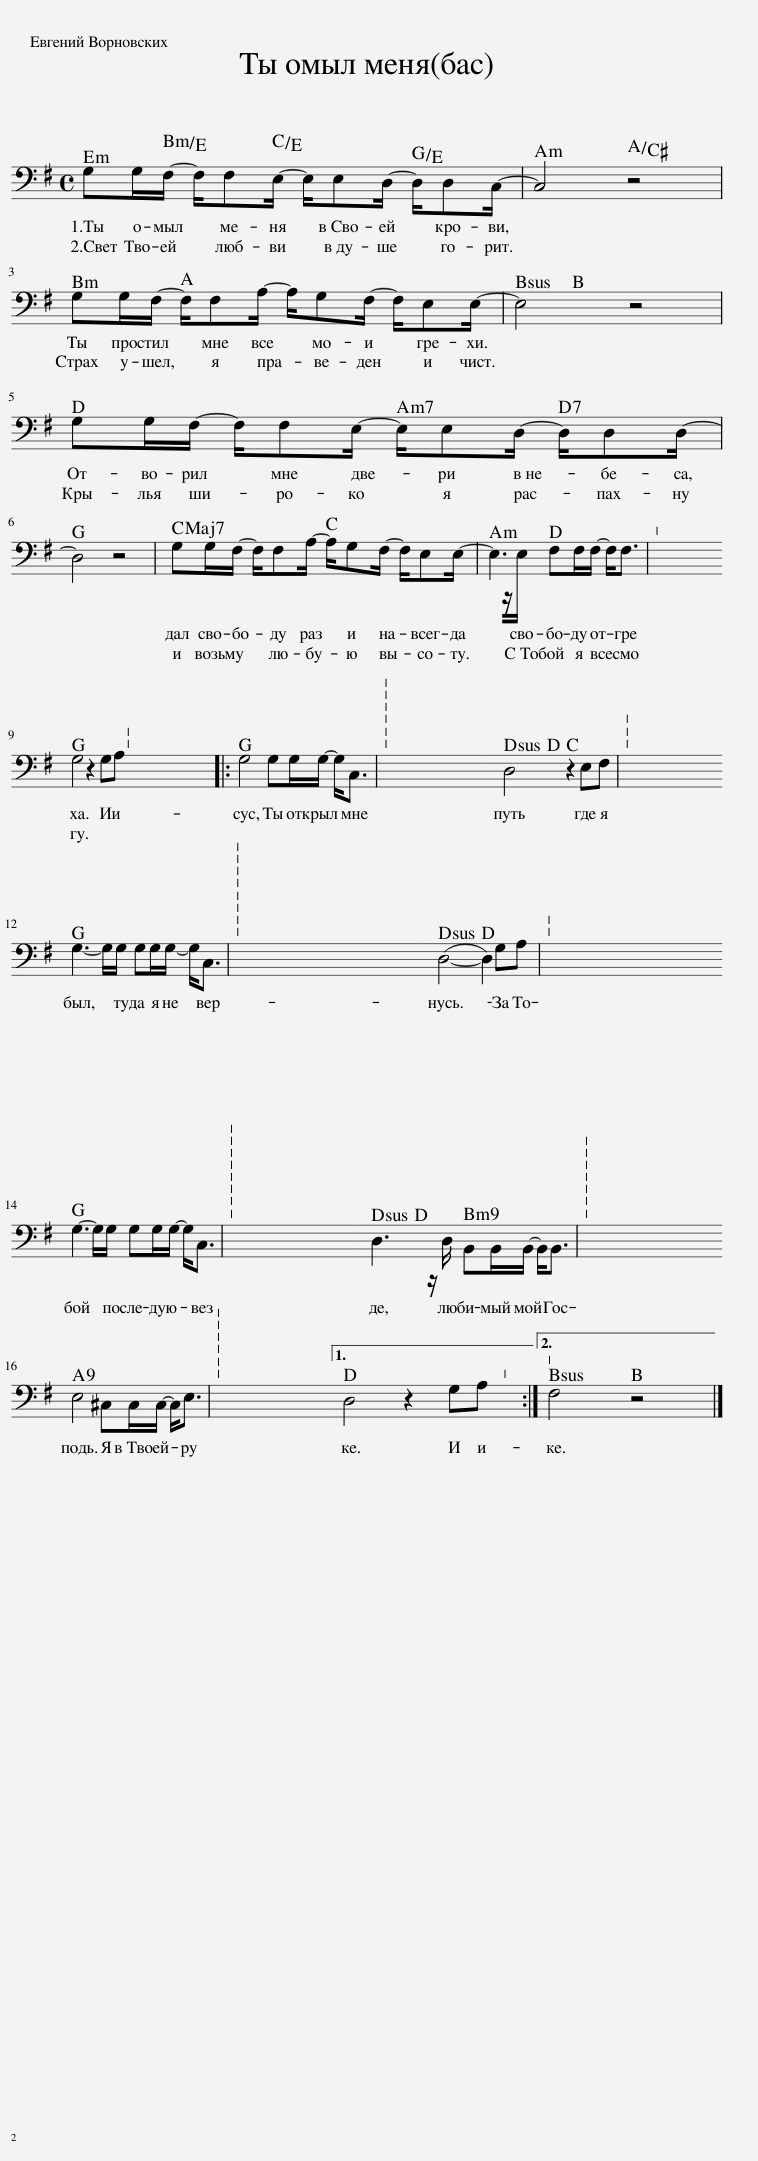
X:1
L:1/8
M:4/4
I:linebreak $
K:G
V:1 bass
V:1
 G,G,/F,/- F,/F,E,/- E,/E,D,/- D,/D,C,/- | C,4 z4 |$ G,G,/F,/- F,/F,A,/- A,/G,F,/- F,/E,E,/- | E,4 z4 |$ G,G,/F,/- F,/F,E,/- E,/E,D,/- D,/D,D,/- |$ %5
 D,4 z4 | G,G,/F,/- F,/F,A,/- A,/G,F,/- F,/E,E,/- | E,3 z/ E,/ F,F,/F,/- F,<F, |$ G,4 z2 G,A, |: G,4 G,G,/G,/- G,<C, | %10
 D,4 z2 E,F, |$ G,3- G,/G,/ G,G,/G,/- G,<C, | (D,4- D,2) G,A, |$ G,3- G,/G,/ G,G,/G,/- G,<C, | D,3 z/ D,/ B,,B,,/B,,/- B,,<B,, |$ %15
 E,4 ^C,C,/C,/- C,<E, |1 D,4 z2 G,A, :|2 F,4 z4 |] %18
